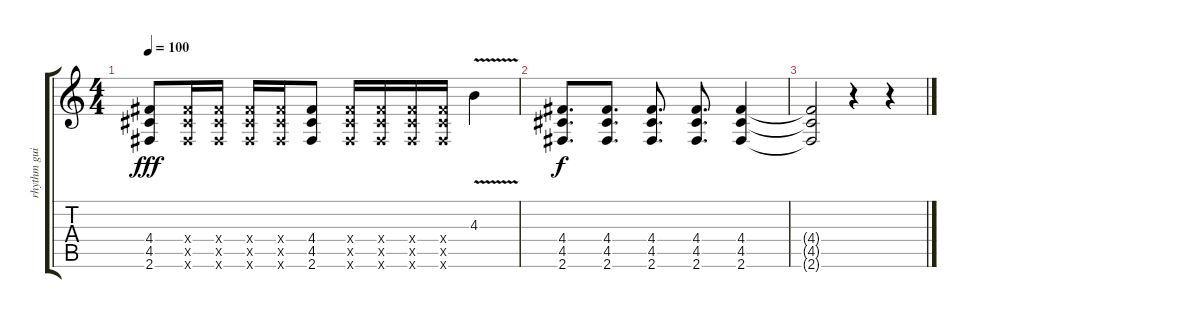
\track ("rhythm guitar 1" "rhythm gui") {instrument overdrivenguitar}
\staff {score tabs}
\tuning (E4 B3 G3 D3 A2 E2) {hide}
\ts (4 4)
\tempo 100
\clef g2
\ks c
(4.4 4.5 2.6).8{dy fff} (4.4{x} 4.5{x} 2.6{x}).16 (4.4{x} 4.5{x} 2.6{x}).16 (4.4{x} 4.5{x} 2.6{x}).16 (4.4{x} 4.5{x} 2.6{x}).16 (4.4 4.5 2.6).8 (4.4{x} 4.5{x} 2.6{x}).16 (4.4{x} 4.5{x} 2.6{x}).16 (4.4{x} 4.5{x} 2.6{x}).16 (4.4{x} 4.5{x} 2.6{x}).16 4.3{v}.4 |
(4.4 4.5 2.6).8{d dy f} (4.4 4.5 2.6).8{d} (4.4 4.5 2.6).8{d} (4.4 4.5 2.6).8{d} (4.4 4.5 2.6).4 |
(4.4{t} 4.5{t} 2.6{t}).2 r.4 r.4
